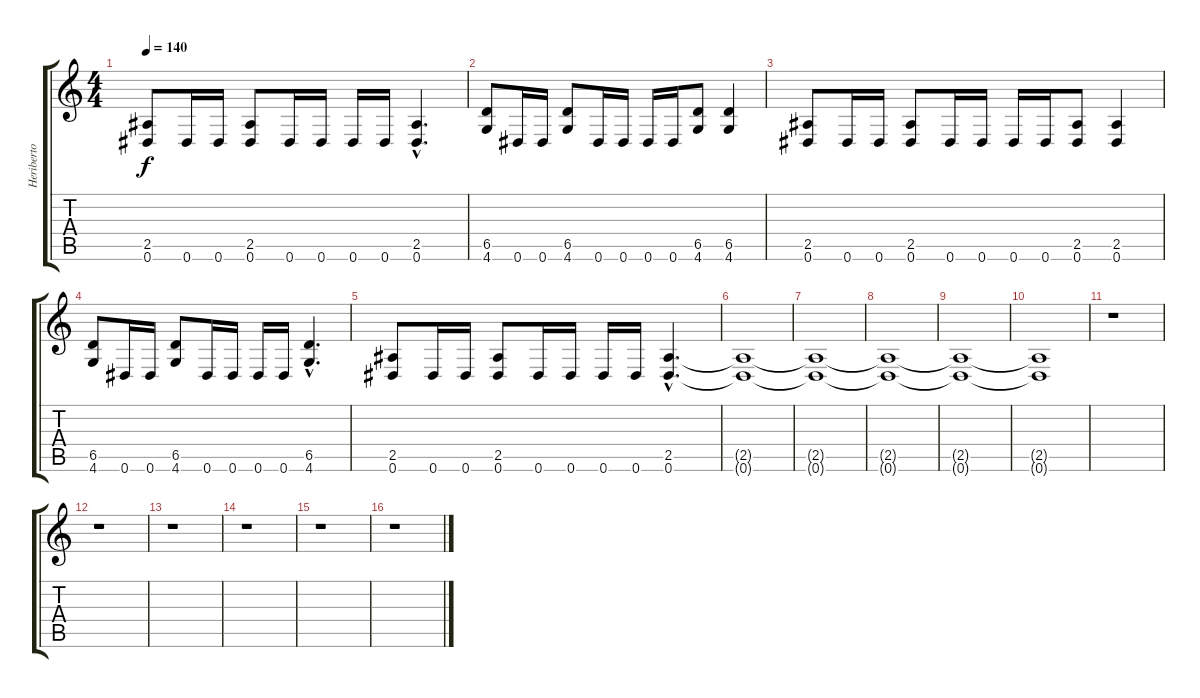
\track ("Heriberto" "Heriberto") {instrument electricguitarclean}
\staff {score tabs}
\tuning (Eb4 Bb3 Gb3 Db3 Ab2 Eb2) {hide}
\ts (4 4)
\tempo 140
\clef g2
\ks c
(2.5 0.6).8{dy f} 0.6.16 0.6.16 (2.5 0.6).8 0.6.16 0.6.16 0.6.16 0.6.16 (2.5{hac} 0.6{hac}).4{d} |
(6.5 4.6).8 0.6.16 0.6.16 (6.5 4.6).8 0.6.16 0.6.16 0.6.16 0.6.16 (6.5 4.6).8 (6.5 4.6).4 |
(2.5 0.6).8 0.6.16 0.6.16 (2.5 0.6).8 0.6.16 0.6.16 0.6.16 0.6.16 (2.5 0.6).8 (2.5 0.6).4 |
(6.5 4.6).8 0.6.16 0.6.16 (6.5 4.6).8 0.6.16 0.6.16 0.6.16 0.6.16 (6.5{hac} 4.6{hac}).4{d} |
(2.5 0.6).8 0.6.16 0.6.16 (2.5 0.6).8 0.6.16 0.6.16 0.6.16 0.6.16 (2.5{hac} 0.6{hac}).4{d} |
(2.5{t} 0.6{t}).1 |
(2.5{t} 0.6{t}).1{volume 0} |
(2.5{t} 0.6{t}).1 |
(2.5{t} 0.6{t}).1 |
(2.5{t} 0.6{t}).1 |
r.1 |
r.1 |
r.1 |
r.1 |
r.1 |
r.1
